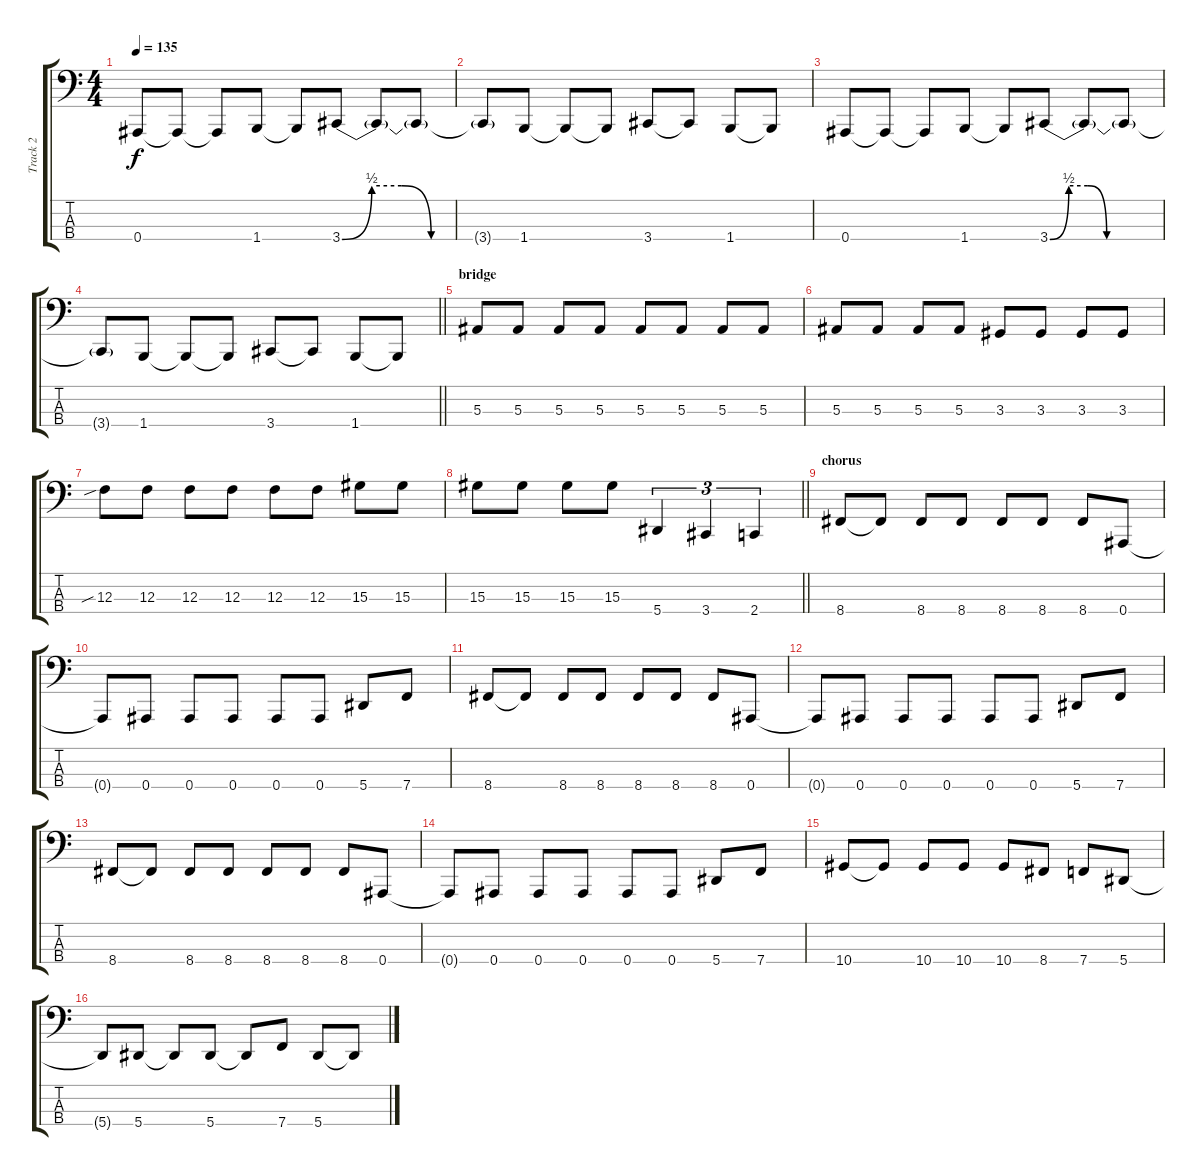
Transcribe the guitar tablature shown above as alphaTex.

\track ("Track 2" "Track 2") {instrument electricbassfinger}
\staff {score tabs}
\tuning (Eb2 Bb1 F1 Bb0) {hide}
\ts (4 4)
\tempo 135
\clef f4
\ks c
0.4.8{dy f} 0.4{t}.8 0.4{t}.8 1.4.8 1.4{t}.8 3.4{be (custom 0 0 10 2 20 2 30 0 60 0)}.8 3.4{t}.8 3.4{t}.8 |
3.4{t}.8 1.4.8 1.4{t}.8 1.4{t}.8 3.4.8 3.4{t}.8 1.4.8 1.4{t}.8 |
0.4.8 0.4{t}.8 0.4{t}.8 1.4.8 1.4{t}.8 3.4{be (custom 0 0 10 2 20 2 30 0 60 0)}.8 3.4{t}.8 3.4{t}.8 |
\barLineRight lightlight
3.4{t}.8 1.4.8 1.4{t}.8 1.4{t}.8 3.4.8 3.4{t}.8 1.4.8 1.4{t}.8 |
\section ("" "bridge")
5.3.8 5.3.8 5.3.8 5.3.8 5.3.8 5.3.8 5.3.8 5.3.8 |
5.3.8 5.3.8 5.3.8 5.3.8 3.3.8 3.3.8 3.3.8 3.3.8 |
12.3{sib}.8 12.3.8 12.3.8 12.3.8 12.3.8 12.3.8 15.3.8 15.3.8 |
\barLineRight lightlight
15.3.8 15.3.8 15.3.8 15.3.8 5.4.4{tu (3 2)} 3.4.4{tu (3 2)} 2.4.4{tu (3 2)} |
\section ("" "chorus")
8.4.8 8.4{t}.8 8.4.8 8.4.8 8.4.8 8.4.8 8.4.8 0.4.8 |
0.4{t}.8 0.4.8 0.4.8 0.4.8 0.4.8 0.4.8 5.4.8 7.4.8 |
8.4.8 8.4{t}.8 8.4.8 8.4.8 8.4.8 8.4.8 8.4.8 0.4.8 |
0.4{t}.8 0.4.8 0.4.8 0.4.8 0.4.8 0.4.8 5.4.8 7.4.8 |
8.4.8 8.4{t}.8 8.4.8 8.4.8 8.4.8 8.4.8 8.4.8 0.4.8 |
0.4{t}.8 0.4.8 0.4.8 0.4.8 0.4.8 0.4.8 5.4.8 7.4.8 |
10.4.8 10.4{t}.8 10.4.8 10.4.8 10.4.8 8.4.8 7.4.8 5.4.8 |
5.4{t}.8 5.4.8 5.4{t}.8 5.4.8 5.4{t}.8 7.4.8 5.4.8 5.4{t}.8
